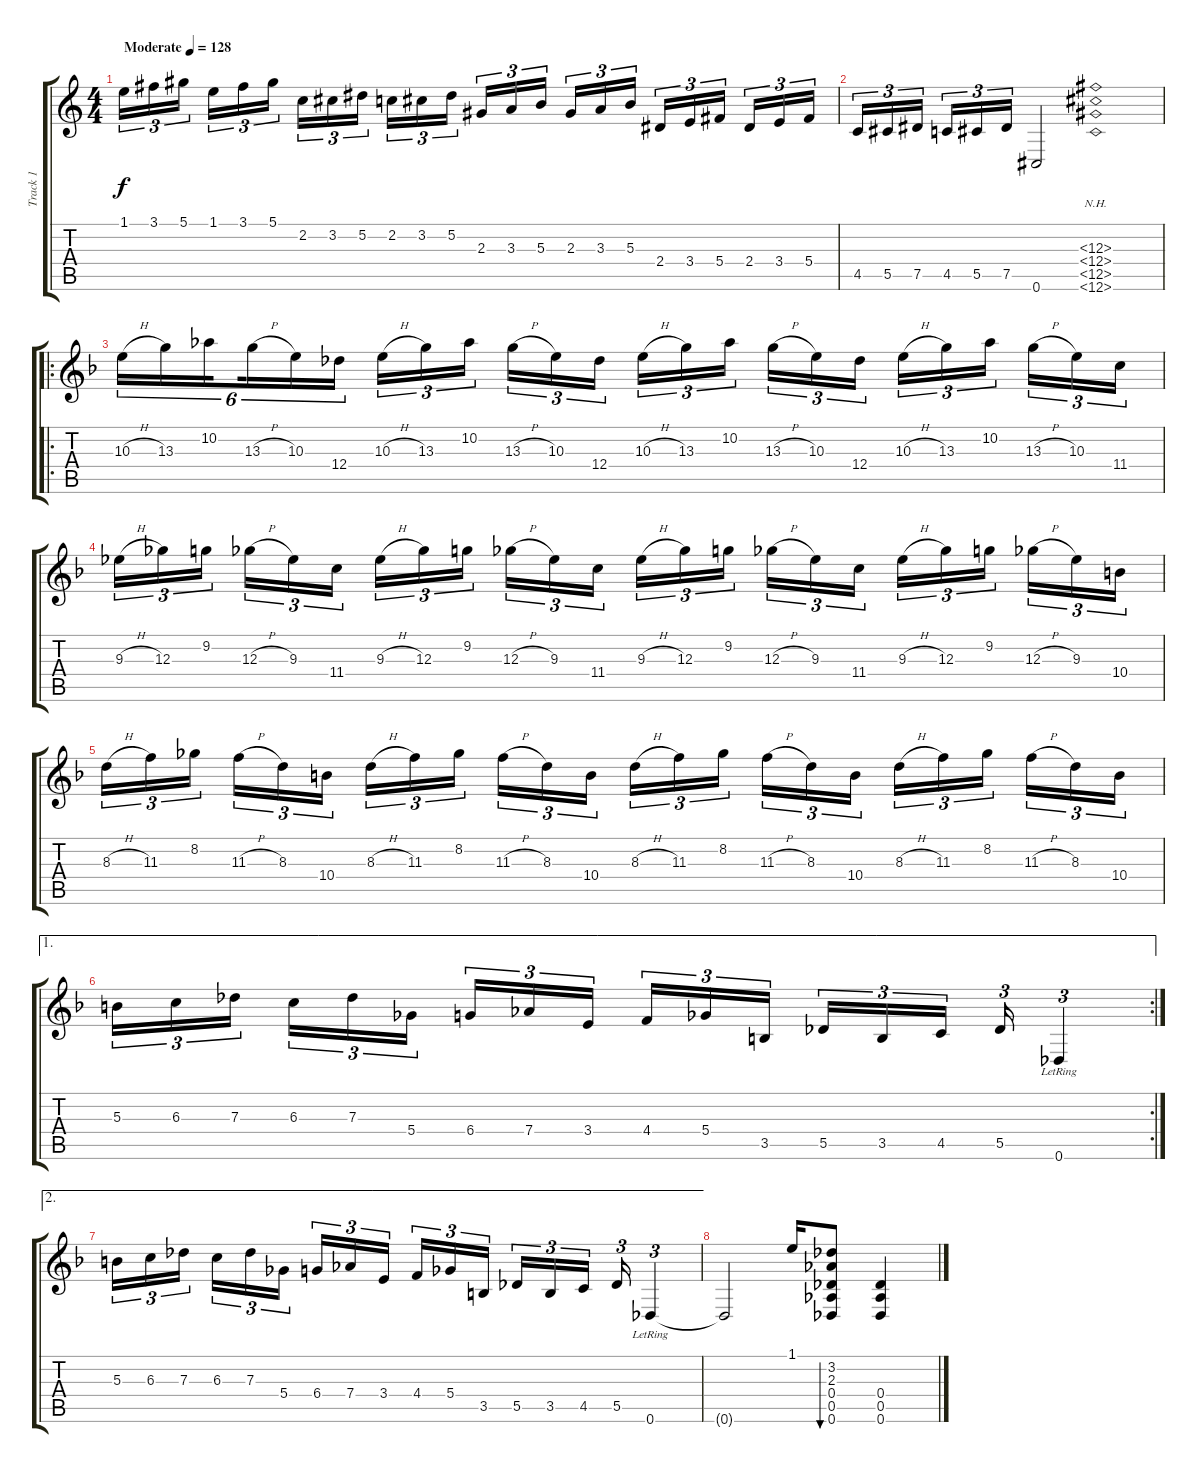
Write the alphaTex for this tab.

\track ("Track 1" "Track 1") {instrument acousticguitarsteel}
\staff {score tabs}
\tuning (Eb4 Bb3 Gb3 Db3 Ab2 Db2) {hide}
\ts (4 4)
\tempo (128 "Moderate")
\clef g2
\ks c
1.1.16{tu (3 2) dy f instrument acousticguitarsteel} 3.1.16{tu (3 2)} 5.1.16{tu (3 2) beam splitsecondary} 1.1.16{tu (3 2)} 3.1.16{tu (3 2)} 5.1.16{tu (3 2)} 2.2.16{tu (3 2)} 3.2.16{tu (3 2)} 5.2.16{tu (3 2) beam splitsecondary} 2.2.16{tu (3 2)} 3.2.16{tu (3 2)} 5.2.16{tu (3 2)} 2.3.16{tu (3 2)} 3.3.16{tu (3 2)} 5.3.16{tu (3 2) beam splitsecondary} 2.3.16{tu (3 2)} 3.3.16{tu (3 2)} 5.3.16{tu (3 2)} 2.4.16{tu (3 2)} 3.4.16{tu (3 2)} 5.4.16{tu (3 2) beam splitsecondary} 2.4.16{tu (3 2)} 3.4.16{tu (3 2)} 5.4.16{tu (3 2)} |
4.5.16{tu (3 2)} 5.5.16{tu (3 2)} 7.5.16{tu (3 2) beam splitsecondary} 4.5.16{tu (3 2)} 5.5.16{tu (3 2)} 7.5.16{tu (3 2)} 0.6.2 (12.3{nh} 12.4{nh} 12.5{nh} 12.6{nh}).1 |
\ro
\ks f
10.3{h}.16{tu (6 4)} 13.3.16{tu (6 4)} 10.2.16{tu (6 4) beam splitsecondary} 13.3{h}.16{tu (6 4)} 10.3.16{tu (6 4)} 12.4.16{tu (6 4)} 10.3{h}.16{tu (3 2)} 13.3.16{tu (3 2)} 10.2.16{tu (3 2) beam splitsecondary} 13.3{h}.16{tu (3 2)} 10.3.16{tu (3 2)} 12.4.16{tu (3 2)} 10.3{h}.16{tu (3 2)} 13.3.16{tu (3 2)} 10.2.16{tu (3 2) beam splitsecondary} 13.3{h}.16{tu (3 2)} 10.3.16{tu (3 2)} 12.4.16{tu (3 2)} 10.3{h}.16{tu (3 2)} 13.3.16{tu (3 2)} 10.2.16{tu (3 2) beam splitsecondary} 13.3{h}.16{tu (3 2)} 10.3.16{tu (3 2)} 11.4.16{tu (3 2)} |
9.3{h}.16{tu (3 2)} 12.3.16{tu (3 2)} 9.2.16{tu (3 2) beam splitsecondary} 12.3{h}.16{tu (3 2)} 9.3.16{tu (3 2)} 11.4.16{tu (3 2)} 9.3{h}.16{tu (3 2)} 12.3.16{tu (3 2)} 9.2.16{tu (3 2) beam splitsecondary} 12.3{h}.16{tu (3 2)} 9.3.16{tu (3 2)} 11.4.16{tu (3 2)} 9.3{h}.16{tu (3 2)} 12.3.16{tu (3 2)} 9.2.16{tu (3 2) beam splitsecondary} 12.3{h}.16{tu (3 2)} 9.3.16{tu (3 2)} 11.4.16{tu (3 2)} 9.3{h}.16{tu (3 2)} 12.3.16{tu (3 2)} 9.2.16{tu (3 2) beam splitsecondary} 12.3{h}.16{tu (3 2)} 9.3.16{tu (3 2)} 10.4.16{tu (3 2)} |
8.3{h}.16{tu (3 2)} 11.3.16{tu (3 2)} 8.2.16{tu (3 2) beam splitsecondary} 11.3{h}.16{tu (3 2)} 8.3.16{tu (3 2)} 10.4.16{tu (3 2)} 8.3{h}.16{tu (3 2)} 11.3.16{tu (3 2)} 8.2.16{tu (3 2) beam splitsecondary} 11.3{h}.16{tu (3 2)} 8.3.16{tu (3 2)} 10.4.16{tu (3 2)} 8.3{h}.16{tu (3 2)} 11.3.16{tu (3 2)} 8.2.16{tu (3 2) beam splitsecondary} 11.3{h}.16{tu (3 2)} 8.3.16{tu (3 2)} 10.4.16{tu (3 2)} 8.3{h}.16{tu (3 2)} 11.3.16{tu (3 2)} 8.2.16{tu (3 2) beam splitsecondary} 11.3{h}.16{tu (3 2)} 8.3.16{tu (3 2)} 10.4.16{tu (3 2)} |
\ae 1
\rc 2
5.3.16{tu (3 2)} 6.3.16{tu (3 2)} 7.3.16{tu (3 2) beam splitsecondary} 6.3.16{tu (3 2)} 7.3.16{tu (3 2)} 5.4.16{tu (3 2)} 6.4.16{tu (3 2)} 7.4.16{tu (3 2)} 3.4.16{tu (3 2) beam splitsecondary} 4.4.16{tu (3 2)} 5.4.16{tu (3 2)} 3.5.16{tu (3 2)} 5.5.16{tu (3 2)} 3.5.16{tu (3 2)} 4.5.16{tu (3 2) beam splitsecondary} 5.5.16{tu (3 2)} 0.6{lr}.4{tu (3 2)} |
\ae 2
5.3.16{tu (3 2)} 6.3.16{tu (3 2)} 7.3.16{tu (3 2) beam splitsecondary} 6.3.16{tu (3 2)} 7.3.16{tu (3 2)} 5.4.16{tu (3 2)} 6.4.16{tu (3 2)} 7.4.16{tu (3 2)} 3.4.16{tu (3 2) beam splitsecondary} 4.4.16{tu (3 2)} 5.4.16{tu (3 2)} 3.5.16{tu (3 2)} 5.5.16{tu (3 2)} 3.5.16{tu (3 2)} 4.5.16{tu (3 2) beam splitsecondary} 5.5.16{tu (3 2)} 0.6{lr}.4{tu (3 2)} |
0.6{t}.2 1.1.16 (3.2 2.3 0.4 0.5 0.6).8{bu 480} (0.4 0.5 0.6).4
